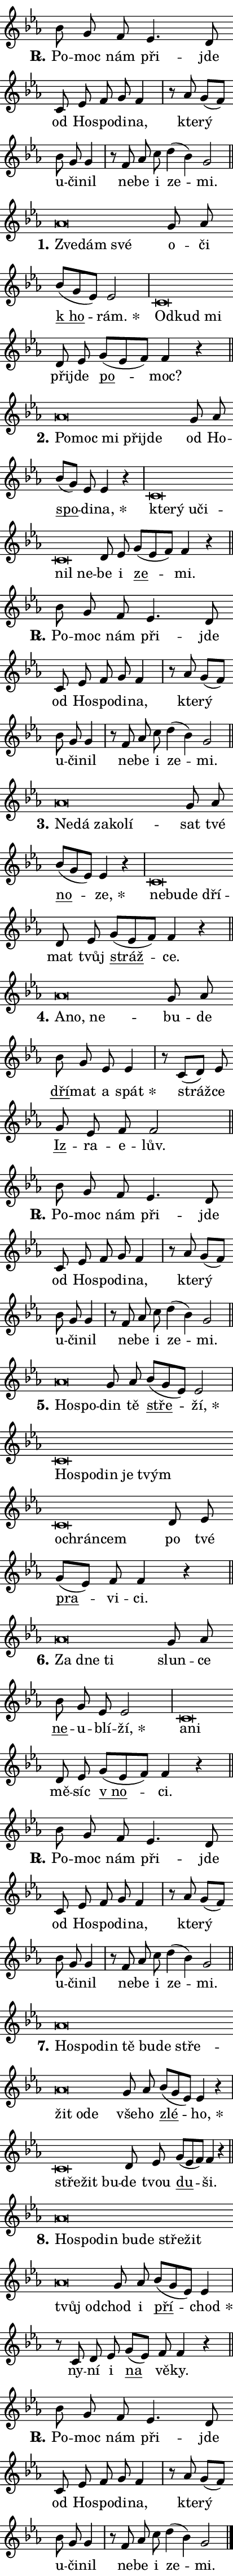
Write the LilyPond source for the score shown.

\version "2.22.1"
\header { tagline = "" }
\paper {
  indent = 0\cm
  top-margin = 0\cm
  right-margin = 0\cm
  bottom-margin = 0\cm
  left-margin = 0\cm
  paper-width = 7\cm
  page-breaking = #ly:one-page-breaking
  system-system-spacing.basic-distance = #11
  score-system-spacing.basic-distance = #11
  ragged-last = ##f
}


%% Author: Thomas Morley
%% https://lists.gnu.org/archive/html/lilypond-user/2020-05/msg00002.html
#(define (line-position grob)
"Returns position of @var[grob} in current system:
   @code{'start}, if at first time-step
   @code{'end}, if at last time-step
   @code{'middle} otherwise
"
  (let* ((col (ly:item-get-column grob))
         (ln (ly:grob-object col 'left-neighbor))
         (rn (ly:grob-object col 'right-neighbor))
         (col-to-check-left (if (ly:grob? ln) ln col))
         (col-to-check-right (if (ly:grob? rn) rn col))
         (break-dir-left
           (and
             (ly:grob-property col-to-check-left 'non-musical #f)
             (ly:item-break-dir col-to-check-left)))
         (break-dir-right
           (and
             (ly:grob-property col-to-check-right 'non-musical #f)
             (ly:item-break-dir col-to-check-right))))
        (cond ((eqv? 1 break-dir-left) 'start)
              ((eqv? -1 break-dir-right) 'end)
              (else 'middle))))

#(define (tranparent-at-line-position vctor)
  (lambda (grob)
  "Relying on @code{line-position} select the relevant enry from @var{vctor}.
Used to determine transparency,"
    (case (line-position grob)
      ((end) (not (vector-ref vctor 0)))
      ((middle) (not (vector-ref vctor 1)))
      ((start) (not (vector-ref vctor 2))))))

noteHeadBreakVisibility =
#(define-music-function (break-visibility)(vector?)
"Makes @code{NoteHead}s transparent relying on @var{break-visibility}"
#{
  \override NoteHead.transparent =
    #(tranparent-at-line-position break-visibility)
#})

#(define delete-ledgers-for-transparent-note-heads
  (lambda (grob)
    "Reads whether a @code{NoteHead} is transparent.
If so this @code{NoteHead} is removed from @code{'note-heads} from
@var{grob}, which is supposed to be @code{LedgerLineSpanner}.
As a result ledgers are not printed for this @code{NoteHead}"
    (let* ((nhds-array (ly:grob-object grob 'note-heads))
           (nhds-list
             (if (ly:grob-array? nhds-array)
                 (ly:grob-array->list nhds-array)
                 '()))
           ;; Relies on the transparent-property being done before
           ;; Staff.LedgerLineSpanner.after-line-breaking is executed.
           ;; This is fragile ...
           (to-keep
             (remove
               (lambda (nhd)
                 (ly:grob-property nhd 'transparent #f))
               nhds-list)))
      ;; TODO find a better method to iterate over grob-arrays, similiar
      ;; to filter/remove etc for lists
      ;; For now rebuilt from scratch
      (set! (ly:grob-object grob 'note-heads)  '())
      (for-each
        (lambda (nhd)
          (ly:pointer-group-interface::add-grob grob 'note-heads nhd))
        to-keep))))

hideNotes = {
  \noteHeadBreakVisibility #begin-of-line-visible
}
unHideNotes = {
  \noteHeadBreakVisibility #all-visible
}

% work-around for resetting accidentals
% https://lilypond.org/doc/v2.23/Documentation/notation/displaying-rhythms#unmetered-music
cadenzaMeasure = {
  \cadenzaOff
  \partial 1024 s1024
  \cadenzaOn
}

#(define-markup-command (accent layout props text) (markup?)
  "Underline accented syllable"
  (interpret-markup layout props
    #{\markup \override #'(offset . 4.3) \underline { #text }#}))

responsum = \markup \concat {
  "R" \hspace #-1.05 \path #0.1 #'((moveto 0 0.07) (lineto 0.9 0.8)) \hspace #0.05 "."
}

\layout {
    \context {
        \Staff
        \remove "Time_signature_engraver"
        \override LedgerLineSpanner.after-line-breaking = #delete-ledgers-for-transparent-note-heads
    }
    \context {
        \Voice {
            \override NoteHead.output-attributes = #'((class . "notehead"))
            \override Hairpin.height = #0.55
        }
    }
    \context {
        \Lyrics {
            \override StanzaNumber.output-attributes = #'((class . "stanzanumber"))
            \override LyricSpace.minimum-distance = #0.9
            \override LyricText.font-name = #"TeX Gyre Schola"
            \override LyricText.font-size = 1
            \override StanzaNumber.font-name = #"TeX Gyre Schola Bold"
            \override StanzaNumber.font-size = 1
        }
    }
}

% magnetic-lyrics.ily
%
%   written by
%     Jean Abou Samra <jean@abou-samra.fr>
%     Werner Lemberg <wl@gnu.org>
%
%   adapted by
%     Jiri Hon <jiri.hon@gmail.com>
%
% Version 2022-Apr-15

% https://www.mail-archive.com/lilypond-user@gnu.org/msg149350.html

#(define (Left_hyphen_pointer_engraver context)
   "Collect syllable-hyphen-syllable occurrences in lyrics and store
them in properties.  This engraver only looks to the left.  For
example, if the lyrics input is @code{foo -- bar}, it does the
following.

@itemize @bullet
@item
Set the @code{text} property of the @code{LyricHyphen} grob between
@q{foo} and @q{bar} to @code{foo}.

@item
Set the @code{left-hyphen} property of the @code{LyricText} grob with
text @q{foo} to the @code{LyricHyphen} grob between @q{foo} and
@q{bar}.
@end itemize

Use this auxiliary engraver in combination with the
@code{lyric-@/text::@/apply-@/magnetic-@/offset!} hook."
   (let ((hyphen #f)
         (text #f))
     (make-engraver
      (acknowledgers
       ((lyric-syllable-interface engraver grob source-engraver)
        (set! text grob)))
      (end-acknowledgers
       ((lyric-hyphen-interface engraver grob source-engraver)
        ;(when (not (grob::has-interface grob 'lyric-space-interface))
          (set! hyphen grob)));)
      ((stop-translation-timestep engraver)
       (when (and text hyphen)
         (ly:grob-set-object! text 'left-hyphen hyphen))
       (set! text #f)
       (set! hyphen #f)))))

#(define (lyric-text::apply-magnetic-offset! grob)
   "If the space between two syllables is less than the value in
property @code{LyricText@/.details@/.squash-threshold}, move the right
syllable to the left so that it gets concatenated with the left
syllable.

Use this function as a hook for
@code{LyricText@/.after-@/line-@/breaking} if the
@code{Left_@/hyphen_@/pointer_@/engraver} is active."
   (let ((hyphen (ly:grob-object grob 'left-hyphen #f)))
     (when hyphen
       (let ((left-text (ly:spanner-bound hyphen LEFT)))
         (when (grob::has-interface left-text 'lyric-syllable-interface)
           (let* ((common (ly:grob-common-refpoint grob left-text X))
                  (this-x-ext (ly:grob-extent grob common X))
                  (left-x-ext
                   (begin
                     ;; Trigger magnetism for left-text.
                     (ly:grob-property left-text 'after-line-breaking)
                     (ly:grob-extent left-text common X)))
                  ;; `delta` is the gap width between two syllables.
                  (delta (- (interval-start this-x-ext)
                            (interval-end left-x-ext)))
                  (details (ly:grob-property grob 'details))
                  (threshold (assoc-get 'squash-threshold details 0.2)))
             (when (< delta threshold)
               (let* (;; We have to manipulate the input text so that
                      ;; ligatures crossing syllable boundaries are not
                      ;; disabled.  For languages based on the Latin
                      ;; script this is essentially a beautification.
                      ;; However, for non-Western scripts it can be a
                      ;; necessity.
                      (lt (ly:grob-property left-text 'text))
                      (rt (ly:grob-property grob 'text))
                      (is-space (grob::has-interface hyphen 'lyric-space-interface))
                      (space (if is-space " " ""))
                      (space-markup (grob-interpret-markup grob " "))
                      (space-size (interval-length (ly:stencil-extent space-markup X)))
                      (extra-delta (if is-space space-size 0))
                      ;; Append new syllable.
                      (ltrt-space (if (and (string? lt) (string? rt))
                                (string-append lt space rt)
                                (make-concat-markup (list lt space rt))))
                      ;; Right-align `ltrt` to the right side.
                      (ltrt-space-markup (grob-interpret-markup
                               grob
                               (make-translate-markup
                                (cons (interval-length this-x-ext) 0)
                                (make-right-align-markup ltrt-space)))))
                 (begin
                   ;; Don't print `left-text`.
                   (ly:grob-set-property! left-text 'stencil #f)
                   ;; Set text and stencil (which holds all collected
                   ;; syllables so far) and shift it to the left.
                   (ly:grob-set-property! grob 'text ltrt-space)
                   (ly:grob-set-property! grob 'stencil ltrt-space-markup)
                   (ly:grob-translate-axis! grob (- (- delta extra-delta)) X))))))))))


#(define (lyric-hyphen::displace-bounds-first grob)
   ;; Make very sure this callback isn't triggered too early.
   (let ((left (ly:spanner-bound grob LEFT))
         (right (ly:spanner-bound grob RIGHT)))
     (ly:grob-property left 'after-line-breaking)
     (ly:grob-property right 'after-line-breaking)
     (ly:lyric-hyphen::print grob)))

squashThreshold = #0.4

\layout {
  \context {
    \Lyrics
    \consists #Left_hyphen_pointer_engraver
    \override LyricText.after-line-breaking =
      #lyric-text::apply-magnetic-offset!
    \override LyricHyphen.stencil = #lyric-hyphen::displace-bounds-first
    \override LyricText.details.squash-threshold = \squashThreshold
    \override LyricHyphen.minimum-distance = 0
    \override LyricHyphen.minimum-length = \squashThreshold
  }
}

squash = \override LyricText.details.squash-threshold = 9999
unSquash = \override LyricText.details.squash-threshold = \squashThreshold

left = \override LyricText.self-alignment-X = #LEFT
unLeft = \revert LyricText.self-alignment-X

starOffset = #(lambda (grob) 
                (let ((x_offset (ly:self-alignment-interface::aligned-on-x-parent grob)))
                  (if (= x_offset 0) 0 (+ x_offset 1.2))))

star = #(define-music-function (syllable)(string?)
"Append star separator at the end of a syllable"
#{
  \once \override LyricText.X-offset = #starOffset
  \lyricmode { \markup {
    #syllable
    \override #'((font-name . "TeX Gyre Schola Bold")) \hspace #0.2 \lower #0.65 \larger "*"
  } }
#})

starAccent = #(define-music-function (syllable)(string?)
"Append star separator at the end of a syllable and make accent"
#{
  \once \override LyricText.X-offset = #starOffset
  \lyricmode { \markup {
    \accent #syllable
    \override #'((font-name . "TeX Gyre Schola Bold")) \hspace #0.2 \lower #0.65 \larger "*"
  } }
#})

breath = #(define-music-function (syllable)(string?)
"Append breathing indicator at the end of a syllable"
#{
  \lyricmode { \markup { #syllable "+" } }
#})

optionalBreath = #(define-music-function (syllable)(string?)
"Append optional breathing indicator at the end of a syllable"
#{
  \lyricmode { \markup { #syllable "(+)" } }
#})


\score {
    <<
        \new Voice = "melody" { \cadenzaOn \key es \major \relative { bes'8 g f es4. d8 \bar "" c es f g f4 \cadenzaMeasure \bar "|" r8 as g[( f)] \bar "" bes8 g g4 \cadenzaMeasure \bar "|" r8 f as c \bar "" d4( bes) g2 \cadenzaMeasure \bar "||" \break }
\relative { as'\breve*1/16 \hideNotes \breve*1/16 \breve*1/16 \bar "" \unHideNotes g8 as \bar "" bes[( g es)] es2 \cadenzaMeasure \bar "|" c\breve*1/16 \hideNotes \breve*1/16 \breve*1/16 \bar "" \unHideNotes d8 es \bar "" g[( es f)] f4 r \cadenzaMeasure \bar "||" \break }
\relative { as'\breve*1/16 \hideNotes \breve*1/16 \bar "" \breve*1/16 \bar "" \breve*1/16 \breve*1/16 \bar "" \unHideNotes g8 as \bar "" bes[( g)] es es4 r \cadenzaMeasure \bar "|" c\breve*1/16 \hideNotes \breve*1/16 \bar "" \breve*1/16 \bar "" \breve*1/16 \bar "" \breve*1/16 \breve*1/16 \bar "" \unHideNotes d8 es \bar "" g[( es f)] f4 r \cadenzaMeasure \bar "||" \break }
\relative { bes'8 g f es4. d8 \bar "" c es f g f4 \cadenzaMeasure \bar "|" r8 as g[( f)] \bar "" bes8 g g4 \cadenzaMeasure \bar "|" r8 f as c \bar "" d4( bes) g2 \cadenzaMeasure \bar "||" \break }
\relative { as'\breve*1/16 \hideNotes \breve*1/16 \bar "" \breve*1/16 \bar "" \breve*1/16 \breve*1/16 \bar "" \unHideNotes g8 as \bar "" bes[( g es)] es4 r \cadenzaMeasure \bar "|" c\breve*1/16 \hideNotes \breve*1/16 \bar "" \breve*1/16 \breve*1/16 \bar "" \unHideNotes d8 es \bar "" g[( es f)] f4 r \cadenzaMeasure \bar "||" \break }
\relative { as'\breve*1/16 \hideNotes \breve*1/16 \breve*1/16 \bar "" \unHideNotes g8 as \bar "" bes g es es4 \cadenzaMeasure \bar "|" r8 c8[( d8)] es \bar "" g es f f2 \cadenzaMeasure \bar "||" \break }
\relative { bes'8 g f es4. d8 \bar "" c es f g f4 \cadenzaMeasure \bar "|" r8 as g[( f)] \bar "" bes8 g g4 \cadenzaMeasure \bar "|" r8 f as c \bar "" d4( bes) g2 \cadenzaMeasure \bar "||" \break }
\relative { as'\breve*1/16 \hideNotes \breve*1/16 \bar "" \unHideNotes g8 as \bar "" bes[( g es)] es2 \cadenzaMeasure \bar "|" c\breve*1/16 \hideNotes \breve*1/16 \bar "" \breve*1/16 \bar "" \breve*1/16 \bar "" \breve*1/16 \bar "" \breve*1/16 \bar "" \breve*1/16 \breve*1/16 \bar "" \unHideNotes d8 es \bar "" g[( es)] f f4 r \cadenzaMeasure \bar "||" \break }
\relative { as'\breve*1/16 \hideNotes \breve*1/16 \breve*1/16 \bar "" \unHideNotes g8 as \bar "" bes g es es2 \cadenzaMeasure \bar "|" c\breve*1/16 \hideNotes \breve*1/16 \bar "" \unHideNotes d8 es \bar "" g[( es f)] f4 r \cadenzaMeasure \bar "||" \break }
\relative { bes'8 g f es4. d8 \bar "" c es f g f4 \cadenzaMeasure \bar "|" r8 as g[( f)] \bar "" bes8 g g4 \cadenzaMeasure \bar "|" r8 f as c \bar "" d4( bes) g2 \cadenzaMeasure \bar "||" \break }
\relative { as'\breve*1/16 \hideNotes \breve*1/16 \bar "" \breve*1/16 \bar "" \breve*1/16 \bar "" \breve*1/16 \bar "" \breve*1/16 \bar "" \breve*1/16 \bar "" \breve*1/16 \bar "" \breve*1/16 \breve*1/16 \bar "" \unHideNotes g8 as \bar "" bes[( g es)] es4 r \cadenzaMeasure \bar "|" c\breve*1/16 \hideNotes \breve*1/16 \breve*1/16 \bar "" \unHideNotes d8 es \bar "" g[( es f)] f4 r \cadenzaMeasure \bar "||" \break }
\relative { as'\breve*1/16 \hideNotes \breve*1/16 \bar "" \breve*1/16 \bar "" \breve*1/16 \bar "" \breve*1/16 \bar "" \breve*1/16 \bar "" \breve*1/16 \bar "" \breve*1/16 \breve*1/16 \bar "" \unHideNotes g8 as \bar "" bes[( g es)] es4 \cadenzaMeasure \bar "|" r8 c d8 es \bar "" g[( es)] f f4 r \cadenzaMeasure \bar "||" \break }
\relative { bes'8 g f es4. d8 \bar "" c es f g f4 \cadenzaMeasure \bar "|" r8 as g[( f)] \bar "" bes8 g g4 \cadenzaMeasure \bar "|" r8 f as c \bar "" d4( bes) g2 \cadenzaMeasure \bar "||" \break } \bar "|." }
        \new Lyrics \lyricsto "melody" { \lyricmode { \set stanza = \responsum
Po -- moc nám při -- jde od Ho -- spo -- di -- na, kte -- rý u -- či -- nil ne -- be i ze -- mi.
\set stanza = "1."
\left Zve -- \squash dám své \unLeft \unSquash o -- či \markup \accent "k ho" -- \star rám. \left Od -- \squash kud mi \unLeft \unSquash při -- jde \markup \accent po -- moc?
\set stanza = "2."
\left Po -- \squash moc mi při -- jde \unLeft \unSquash od Ho -- \markup \accent spo -- di -- \star na, \left kte -- \squash rý u -- či -- nil ne -- \unLeft \unSquash be i \markup \accent ze -- mi.
\set stanza = \responsum
Po -- moc nám při -- jde od Ho -- spo -- di -- na, kte -- rý u -- či -- nil ne -- be i ze -- mi.
\set stanza = "3."
\left Ne -- \squash dá za -- ko -- lí -- \unLeft \unSquash sat tvé \markup \accent no -- \star ze, \left ne -- \squash bu -- de dří -- \unLeft \unSquash mat tvůj \markup \accent stráž -- ce.
\set stanza = "4."
\left A -- \squash no, ne -- \unLeft \unSquash bu -- de \markup \accent dří -- mat a \star spát stráž -- ce \markup \accent Iz -- ra -- e -- lův.
\set stanza = \responsum
Po -- moc nám při -- jde od Ho -- spo -- di -- na, kte -- rý u -- či -- nil ne -- be i ze -- mi.
\set stanza = "5."
\left Ho -- \squash spo -- \unLeft \unSquash din tě \markup \accent stře -- \star ží, \left Ho -- \squash spo -- din je tvým o -- chrán -- cem \unLeft \unSquash po tvé \markup \accent pra -- vi -- ci.
\set stanza = "6."
\left Za \squash dne ti \unLeft \unSquash slun -- ce \markup \accent ne -- u -- blí -- \star ží, \left a -- \squash ni \unLeft \unSquash mě -- síc \markup \accent "v no" -- ci.
\set stanza = \responsum
Po -- moc nám při -- jde od Ho -- spo -- di -- na, kte -- rý u -- či -- nil ne -- be i ze -- mi.
\set stanza = "7."
\left Ho -- \squash spo -- din tě bu -- de stře -- žit o -- de \unLeft \unSquash vše -- ho \markup \accent zlé -- \star ho, \left stře -- \squash žit bu -- \unLeft \unSquash de tvou \markup \accent du -- ši.
\set stanza = "8."
\left Ho -- \squash spo -- din bu -- de stře -- žit tvůj od -- \unLeft \unSquash chod i \markup \accent pří -- \star chod ny -- ní i \markup \accent na vě -- ky.
\set stanza = \responsum
Po -- moc nám při -- jde od Ho -- spo -- di -- na, kte -- rý u -- či -- nil ne -- be i ze -- mi. } }
    >>
    \layout {}
}
